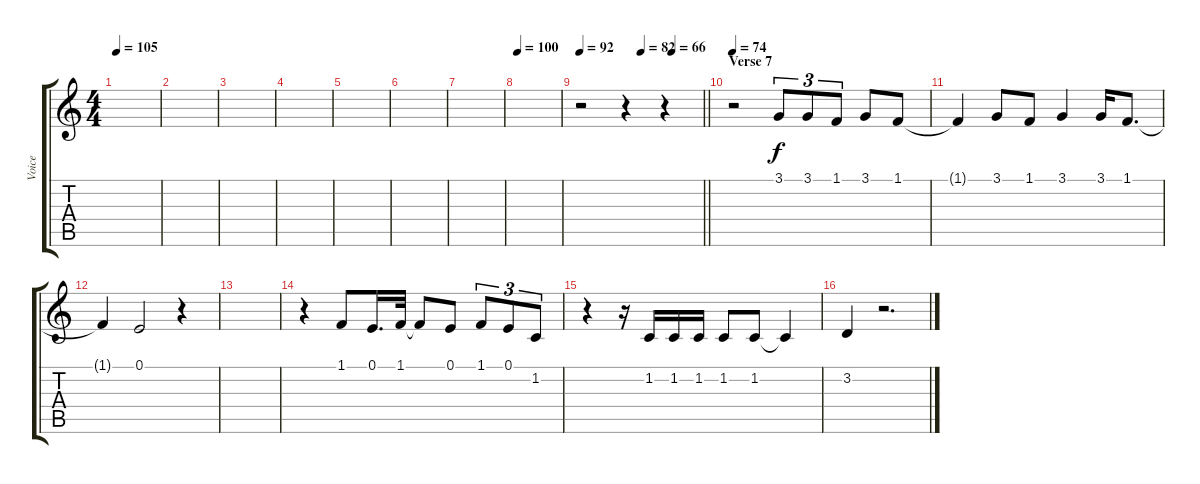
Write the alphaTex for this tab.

\track ("Voice" "Voice") {instrument lead6voice}
\staff {score tabs}
\tuning (E4 B3 G3 D3 A2 E2) {hide}
\ts (4 4)
\tempo 105
\clef g2
\ks c
|
|
|
|
|
|
|
\tempo 100
|
\tempo 92
\tempo (82 0.5)
\tempo (66 0.75)
\barLineRight lightlight
r.2 r.4 r.4 |
\section ("" "Verse 7")
\tempo 74
r.2{volume 11} 3.1.8{tu (3 2)} 3.1.8{tu (3 2)} 1.1.8{tu (3 2)} 3.1.8 1.1.8 |
1.1{t}.4 3.1.8 1.1.8 3.1.4 3.1.16 1.1.8{d} |
1.1{t}.4 0.1.2 r.4 |
|
r.4 1.1.8 0.1.16{d} 1.1.32 1.1{t}.8 0.1.8 1.1.8{tu (3 2)} 0.1.8{tu (3 2)} 1.2.8{tu (3 2)} |
r.4 r.16 1.2.16 1.2.16 1.2.16 1.2.8 1.2.8 1.2{t}.4 |
3.2.4 r.2{d}
